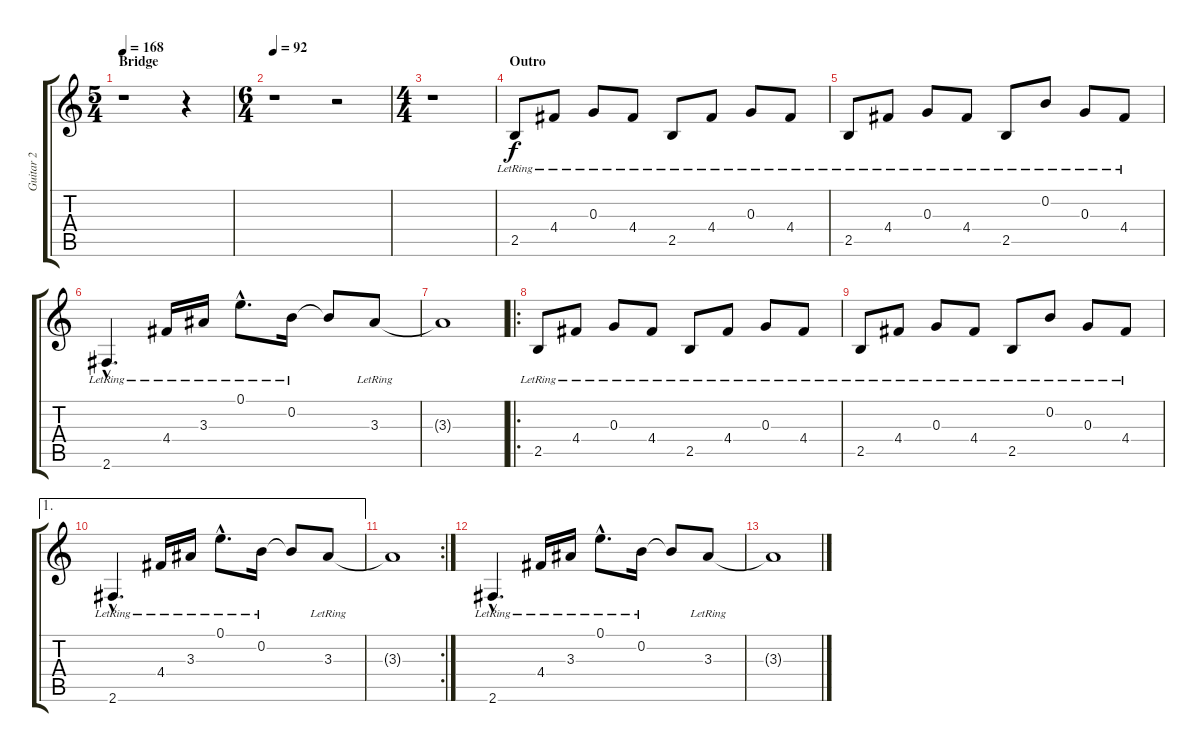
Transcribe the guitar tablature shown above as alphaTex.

\track ("Guitar 2" "Guitar 2") {instrument electricguitarclean}
\staff {score tabs}
\tuning (E4 B3 G3 D3 A2 E2) {hide}
\ts (5 4)
\section ("" "Bridge")
\tempo 168
\clef g2
\ks c
r.1{dy f} r.4 |
\ts (6 4)
\tempo 92
r.1 r.2 |
\ts (4 4)
r.1 |
\section ("" "Outro")
2.5{lr}.8 4.4{lr}.8 0.3{lr}.8 4.4{lr}.8 2.5{lr}.8 4.4{lr}.8 0.3{lr}.8 4.4{lr}.8 |
2.5{lr}.8 4.4{lr}.8 0.3{lr}.8 4.4{lr}.8 2.5{lr}.8 0.2{lr}.8 0.3{lr}.8 4.4{lr}.8 |
2.6{hac lr}.4{d} 4.4{lr}.16 3.3{lr}.16 0.1{hac lr}.8{d} 0.2{lr}.16 0.2{t}.8 3.3{lr}.8 |
3.3{t}.1 |
\ro
2.5{lr}.8 4.4{lr}.8 0.3{lr}.8 4.4{lr}.8 2.5{lr}.8 4.4{lr}.8 0.3{lr}.8 4.4{lr}.8 |
2.5{lr}.8 4.4{lr}.8 0.3{lr}.8 4.4{lr}.8 2.5{lr}.8 0.2{lr}.8 0.3{lr}.8 4.4{lr}.8 |
\ae 1
2.6{hac lr}.4{d} 4.4{lr}.16 3.3{lr}.16 0.1{hac lr}.8{d} 0.2{lr}.16 0.2{t}.8 3.3{lr}.8 |
\rc 2
3.3{t}.1 |
2.6{hac lr}.4{d volume 4} 4.4{lr}.16 3.3{lr}.16 0.1{hac lr}.8{d} 0.2{lr}.16 0.2{t}.8 3.3{lr}.8 |
3.3{t}.1
